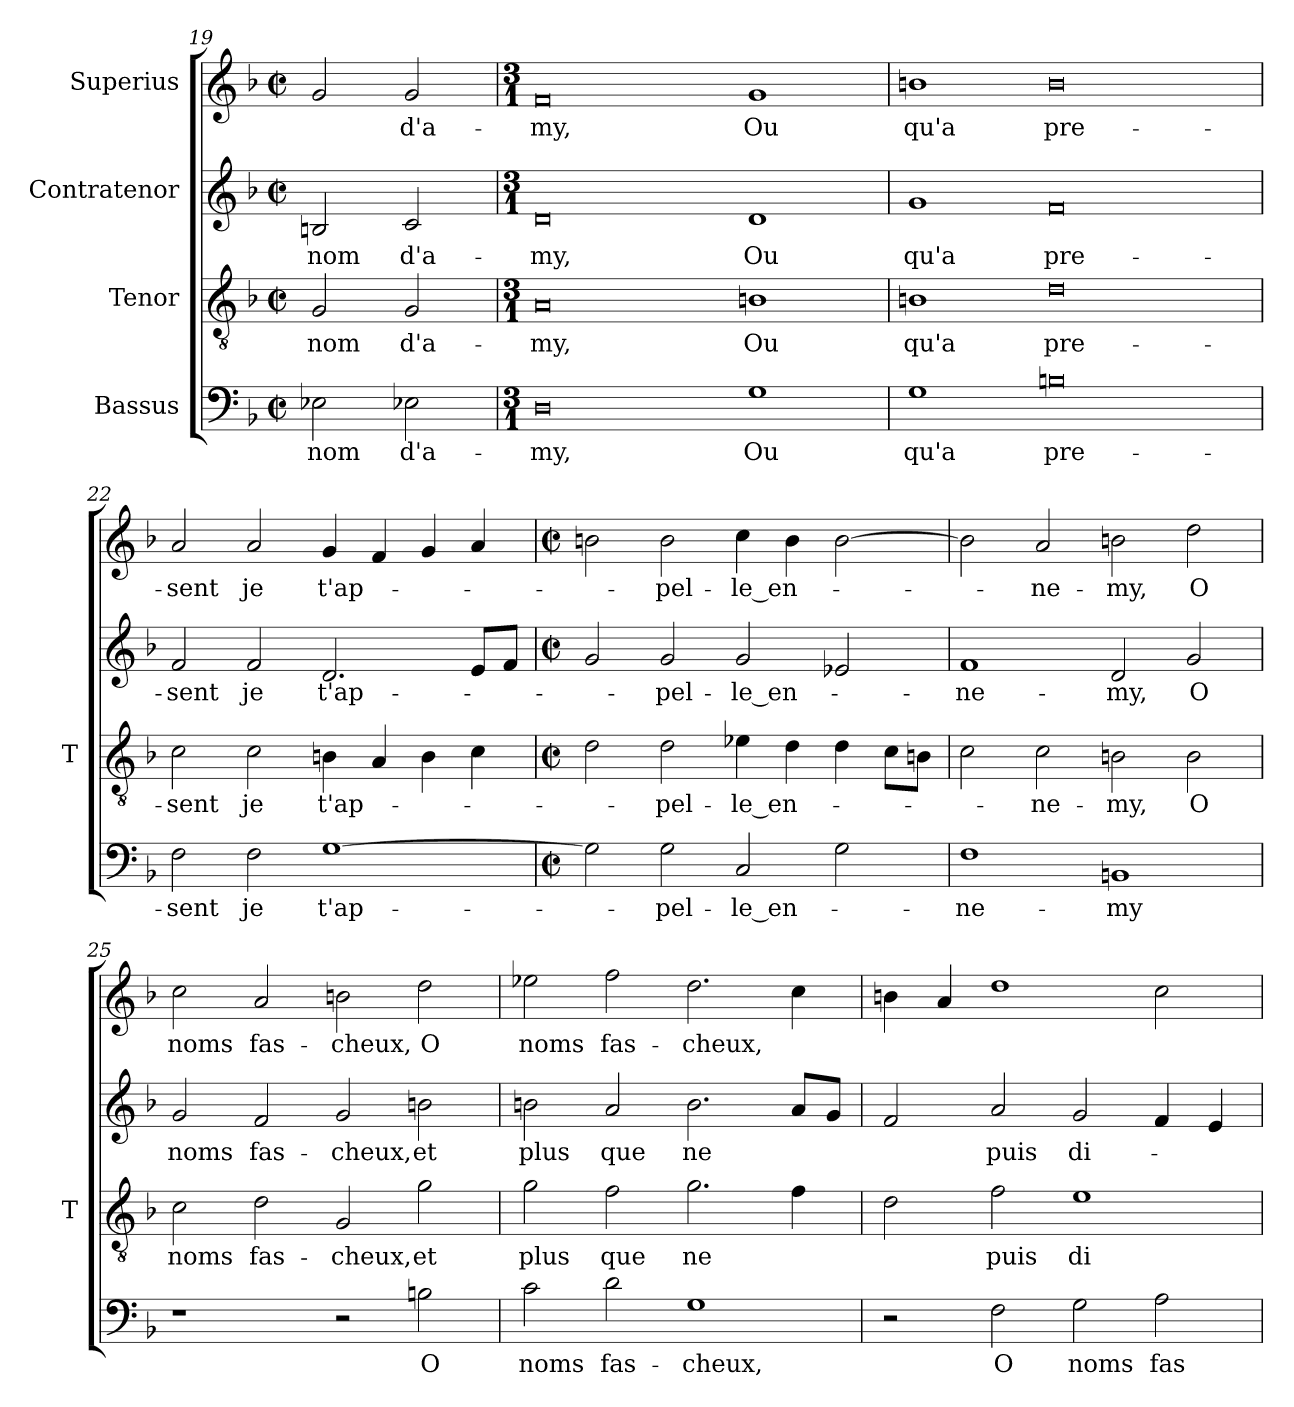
**kern	**text	**kern	**text	**kern	**text	**kern	**text
*part4	*part4	*part3	*part3	*part2	*part2	*part1	*part1
*staff4	*staff4	*staff3	*staff3	*staff2	*staff2	*staff1	*staff1
*I"Bassus	*	*I"Tenor	*	*I"Contratenor	*	*I"Superius	*
*	*	*I'T	*	*	*	*	*
*clefF4	*	*clefGv2	*	*clefG2	*	*clefG2	*
*k[b-]	*	*k[b-]	*	*k[b-]	*	*k[b-]	*
*F:	*	*F:	*	*F:	*	*F:	*
*M2/2	*	*M2/2	*	*M2/2	*	*M2/2	*
*met(c|)	*	*met(c|)	*	*met(c|)	*	*met(c|)	*
=19	=19	=19	=19	=19	=19	=19	=19
2E-X	-nom	2G	-nom	2B	-nom	2g	.
2E-X	d'a-	2G	d'a-	2c	d'a-	2g	d'a-
=20	=20	=20	=20	=20	=20	=20	=20
*M3/1	*	*M3/1	*	*M3/1	*	*M3/1	*
0D	-my,	0A	-my,	0d	-my,	0f	-my,
1G	-Ou	1B	-Ou	1d	-Ou	1g	-Ou
=21	=21	=21	=21	=21	=21	=21	=21
1G	-qu'a	1B	-qu'a	1g	-qu'a	1b	-qu'a
0B	pre-	0d	pre-	0f	pre-	0b	pre-
=22	=22	=22	=22	=22	=22	=22	=22
2F	-sent	2c	-sent	2f	-sent	2a	-sent
2F	-je	2c	-je	2f	-je	2a	-je
[1G	t'ap-	4B	t'ap-	2.d	t'ap-	4g	t'ap-
.	.	4A	.	.	.	4f	.
.	.	4B	.	.	.	4g	.
.	.	4c	.	8eL	.	4a	.
.	.	.	.	8fJ	.	.	.
=23	=23	=23	=23	=23	=23	=23	=23
*M2/2	*	*M2/2	*	*M2/2	*	*M2/2	*
*met(c|)	*	*met(c|)	*	*met(c|)	*	*met(c|)	*
2G]	.	2d	.	2g	.	2b	.
2G	pel-	2d	pel-	2g	pel-	2b	pel-
2C	le_en-	4e-X	le_en-	2g	le_en-	4cc	le_en-
.	.	4d	.	.	.	4b	.
2G	.	4d	.	2e-X	.	[2b	.
.	.	8cL	.	.	.	.	.
.	.	8BJ	.	.	.	.	.
=24	=24	=24	=24	=24	=24	=24	=24
1F	ne-	2c	.	1f	ne-	2b]	.
.	.	2c	ne-	.	.	2a	ne-
1BB	-my	2B	-my,	2d	-my,	2b	-my,
.	.	2B	-O	2g	-O	2dd	-O
=25	=25	=25	=25	=25	=25	=25	=25
1r	.	2c	-noms	2g	-noms	2cc	-noms
.	.	2d	fas-	2f	fas-	2a	fas-
2r	.	2G	-cheux,	2g	-cheux,	2b	-cheux,
2B	-O	2g	-et	2b	-et	2dd	-O
=26	=26	=26	=26	=26	=26	=26	=26
2c	-noms	2g	-plus	2b	-plus	2ee-X	-noms
2d	fas-	2f	-que	2a	-que	2ff	fas-
1G	-cheux,	2.g	-ne	2.b	-ne	2.dd	-cheux,
.	.	4f	.	8aL	.	4cc	.
.	.	.	.	8gJ	.	.	.
=27	=27	=27	=27	=27	=27	=27	=27
2r	.	2d	.	2f	.	4b	.
.	.	.	.	.	.	4a	.
2F	-O	2f	-puis	2a	-puis	1dd	.
2G	-noms	1e	di-	2g	di-	.	.
2A	fas-	.	.	4f	.	2cc	.
.	.	.	.	4e	.	.	.
=	=	=	=	=	=	=	=
*-	*-	*-	*-	*-	*-	*-	*-
